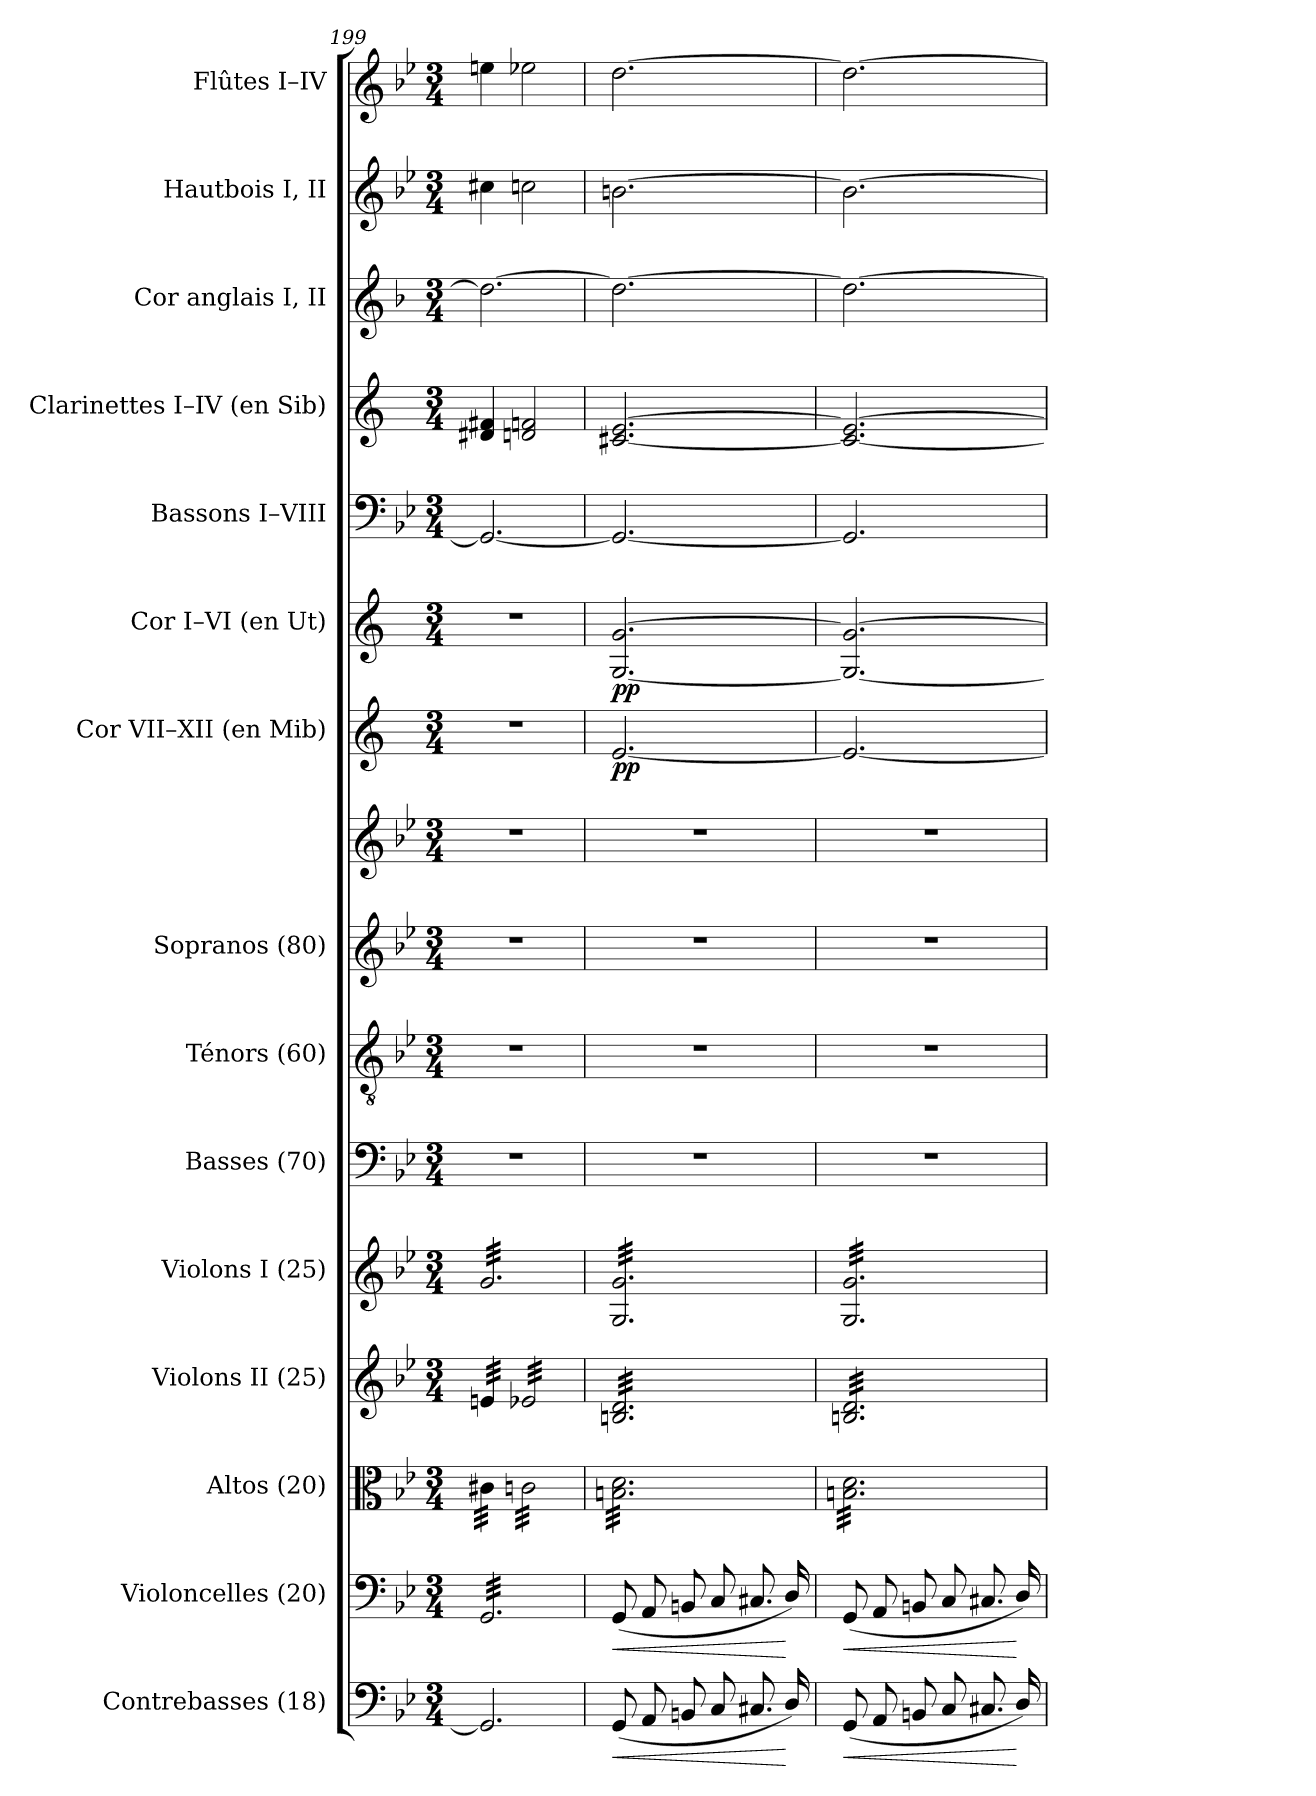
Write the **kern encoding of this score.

**kern	**dynam	**kern	**dynam	**kern	**kern	**kern	**kern	**kern	**kern	**kern	**kern	**dynam	**kern	**dynam	**kern	**kern	**kern	**kern	**kern
*part15	*part15	*part14	*part14	*part13	*part12	*part11	*part10	*part9	*part8	*part8	*part7	*part7	*part6	*part6	*part5	*part4	*part3	*part2	*part1
*staff16	*staff16	*staff15	*staff15	*staff14	*staff13	*staff12	*staff11	*staff10	*staff9	*staff8	*staff7	*staff7	*staff6	*staff6	*staff5	*staff4	*staff3	*staff2	*staff1
*I"Contrebasses (18)	*	*I"Violoncelles (20)	*	*I"Altos (20)	*I"Violons II (25)	*I"Violons I (25)	*I"Basses (70)	*I"Ténors (60)	*I"Sopranos (80)	*	*I"Cor VII–XII (en Mib)	*	*I"Cor I–VI (en Ut)	*	*I"Bassons I–VIII	*I"Clarinettes I–IV (en Sib)	*I"Cor anglais I, II	*I"Hautbois I, II	*I"Flûtes I–IV
*I'Cb.	*	*I'Vlles	*	*I'Altos	*I'Vns II	*I'Vns I	*I'Basses	*I'Tén.	*I'Sopr.	*	*I'Cor (Mib)	*	*I'Cor (Ut)	*	*I'Bns	*I'Cl. (Sib)	*I'C. a.	*I'Hb.	*I'Fl.
!!LO:PB:g=z
*clefF4	*	*clefF4	*	*clefC3	*clefG2	*clefG2	*clefF4	*clefGv2	*clefG2	*clefG2	*clefG2	*	*clefG2	*	*clefF4	*clefG2	*clefG2	*clefG2	*clefG2
*ITrd7c12	*	*	*	*	*	*	*	*ITrd7c12	*	*	*ITrd5c9	*	*ITrd7c12	*	*	*ITrd1c2	*ITrd4c7	*	*
*k[b-e-]	*	*k[b-e-]	*	*k[b-e-]	*k[b-e-]	*k[b-e-]	*k[b-e-]	*k[b-e-]	*k[b-e-]	*k[b-e-]	*k[b-e-a-]	*	*k[]	*	*k[b-e-]	*k[b-e-]	*k[b-e-]	*k[b-e-]	*k[b-e-]
*B-:	*	*B-:	*	*B-:	*B-:	*B-:	*B-:	*B-:	*B-:	*B-:	*E-:	*	*C:	*	*B-:	*B-:	*B-:	*B-:	*B-:
*M3/4	*	*M3/4	*	*M3/4	*M3/4	*M3/4	*M3/4	*M3/4	*M3/4	*M3/4	*M3/4	*	*M3/4	*	*M3/4	*M3/4	*M3/4	*M3/4	*M3/4
=199	=199	=199	=199	=199	=199	=199	=199	=199	=199	=199	=199	=199	=199	=199	=199	=199	=199	=199	=199
!	!	!	!	!	!	!	!LO:N:vis=1	!LO:N:vis=1	!LO:N:vis=1	!LO:N:vis=1	!LO:N:vis=1	!	!LO:N:vis=1	!	!	!	!	!	!
*	*	*tremolo	*	*	*	*	*	*	*	*	*	*	*	*	*	*	*	*	*
*	*	*	*	*tremolo	*	*	*	*	*	*	*	*	*	*	*	*	*	*	*
*	*	*	*	*	*tremolo	*	*	*	*	*	*	*	*	*	*	*	*	*	*
*	*	*	*	*	*	*tremolo	*	*	*	*	*	*	*	*	*	*	*	*	*
2.GGGi/]	.	32GGi/LLL	.	32c#Xi\LLL	32eni/LLL	32gi/LLL	2.r	2.r	2.r	2.r	2.r	.	2.r	.	2.GGi/_<	4c#Xi/ 4eni	2.gi\_>	4cc#Xi\	4eeni\
.	.	32GGi/	.	32c#Xi\	32eni/	32gi/	.	.	.	.	.	.	.	.	.	.	.	.	.
.	.	32GGi/	.	32c#Xi\	32eni/	32gi/	.	.	.	.	.	.	.	.	.	.	.	.	.
.	.	32GGi/	.	32c#Xi\	32eni/	32gi/	.	.	.	.	.	.	.	.	.	.	.	.	.
.	.	32GGi/	.	32c#Xi\	32eni/	32gi/	.	.	.	.	.	.	.	.	.	.	.	.	.
.	.	32GGi/	.	32c#Xi\	32eni/	32gi/	.	.	.	.	.	.	.	.	.	.	.	.	.
.	.	32GGi/	.	32c#Xi\	32eni/	32gi/	.	.	.	.	.	.	.	.	.	.	.	.	.
.	.	32GGi/	.	32c#Xi\JJJ	32eni/JJJ	32gi/	.	.	.	.	.	.	.	.	.	.	.	.	.
.	.	32GGi/	.	32cni\LLL	32e-Xi/LLL	32gi/	.	.	.	.	.	.	.	.	.	2cni/ 2e-Xi	.	2ccni\	2ee-Xi\
.	.	32GGi/	.	32cni\	32e-Xi/	32gi/	.	.	.	.	.	.	.	.	.	.	.	.	.
.	.	32GGi/	.	32cni\	32e-Xi/	32gi/	.	.	.	.	.	.	.	.	.	.	.	.	.
.	.	32GGi/	.	32cni\	32e-Xi/	32gi/	.	.	.	.	.	.	.	.	.	.	.	.	.
.	.	32GGi/	.	32cni\	32e-Xi/	32gi/	.	.	.	.	.	.	.	.	.	.	.	.	.
.	.	32GGi/	.	32cni\	32e-Xi/	32gi/	.	.	.	.	.	.	.	.	.	.	.	.	.
.	.	32GGi/	.	32cni\	32e-Xi/	32gi/	.	.	.	.	.	.	.	.	.	.	.	.	.
.	.	32GGi/	.	32cni\	32e-Xi/	32gi/	.	.	.	.	.	.	.	.	.	.	.	.	.
.	.	32GGi/	.	32cni\	32e-Xi/	32gi/	.	.	.	.	.	.	.	.	.	.	.	.	.
.	.	32GGi/	.	32cni\	32e-Xi/	32gi/	.	.	.	.	.	.	.	.	.	.	.	.	.
.	.	32GGi/	.	32cni\	32e-Xi/	32gi/	.	.	.	.	.	.	.	.	.	.	.	.	.
.	.	32GGi/	.	32cni\	32e-Xi/	32gi/	.	.	.	.	.	.	.	.	.	.	.	.	.
.	.	32GGi/	.	32cni\	32e-Xi/	32gi/	.	.	.	.	.	.	.	.	.	.	.	.	.
.	.	32GGi/	.	32cni\	32e-Xi/	32gi/	.	.	.	.	.	.	.	.	.	.	.	.	.
.	.	32GGi/	.	32cni\	32e-Xi/	32gi/	.	.	.	.	.	.	.	.	.	.	.	.	.
.	.	32GGi/JJJ	.	32cni\JJJ	32e-Xi/JJJ	32gi/JJJ	.	.	.	.	.	.	.	.	.	.	.	.	.
*	*	*Xtremolo	*	*	*	*	*	*	*	*	*	*	*	*	*	*	*	*	*
=200	=200	=200	=200	=200	=200	=200	=200	=200	=200	=200	=200	=200	=200	=200	=200	=200	=200	=200	=200
!	!LO:HP:b	!	!LO:HP:b	!	!	!	!LO:N:vis=1	!LO:N:vis=1	!LO:N:vis=1	!LO:N:vis=1	!	!	!	!	!	!	!	!	!
(8GGGi/	<	(8GGi/	<	32Bni\ 32diLLL	32Bni/ 32diLLL	32Gi/ 32giLLL	2.r	2.r	2.r	2.r	[<2.Gi/	pp	[<2.GGi/ [>2.Gi	pp	2.GGi/_<	[<2.Bni/ [>2.di	2.gi\_>	[>2.bni\	[>2.ddi\
.	.	.	.	32Bni\ 32di	32Bni/ 32di	32Gi/ 32gi	.	.	.	.	.	.	.	.	.	.	.	.	.
.	.	.	.	32Bni\ 32di	32Bni/ 32di	32Gi/ 32gi	.	.	.	.	.	.	.	.	.	.	.	.	.
.	.	.	.	32Bni\ 32di	32Bni/ 32di	32Gi/ 32gi	.	.	.	.	.	.	.	.	.	.	.	.	.
8AAAi/	.	8AAi/	.	32Bni\ 32di	32Bni/ 32di	32Gi/ 32gi	.	.	.	.	.	.	.	.	.	.	.	.	.
.	.	.	.	32Bni\ 32di	32Bni/ 32di	32Gi/ 32gi	.	.	.	.	.	.	.	.	.	.	.	.	.
.	.	.	.	32Bni\ 32di	32Bni/ 32di	32Gi/ 32gi	.	.	.	.	.	.	.	.	.	.	.	.	.
.	.	.	.	32Bni\ 32di	32Bni/ 32di	32Gi/ 32gi	.	.	.	.	.	.	.	.	.	.	.	.	.
8BBBni/	.	8BBni/	.	32Bni\ 32di	32Bni/ 32di	32Gi/ 32gi	.	.	.	.	.	.	.	.	.	.	.	.	.
.	.	.	.	32Bni\ 32di	32Bni/ 32di	32Gi/ 32gi	.	.	.	.	.	.	.	.	.	.	.	.	.
.	.	.	.	32Bni\ 32di	32Bni/ 32di	32Gi/ 32gi	.	.	.	.	.	.	.	.	.	.	.	.	.
.	.	.	.	32Bni\ 32di	32Bni/ 32di	32Gi/ 32gi	.	.	.	.	.	.	.	.	.	.	.	.	.
8CCi/	.	8Ci/	.	32Bni\ 32di	32Bni/ 32di	32Gi/ 32gi	.	.	.	.	.	.	.	.	.	.	.	.	.
.	.	.	.	32Bni\ 32di	32Bni/ 32di	32Gi/ 32gi	.	.	.	.	.	.	.	.	.	.	.	.	.
.	.	.	.	32Bni\ 32di	32Bni/ 32di	32Gi/ 32gi	.	.	.	.	.	.	.	.	.	.	.	.	.
.	.	.	.	32Bni\ 32di	32Bni/ 32di	32Gi/ 32gi	.	.	.	.	.	.	.	.	.	.	.	.	.
8.CC#Xi/	.	8.C#Xi/	.	32Bni\ 32di	32Bni/ 32di	32Gi/ 32gi	.	.	.	.	.	.	.	.	.	.	.	.	.
.	.	.	.	32Bni\ 32di	32Bni/ 32di	32Gi/ 32gi	.	.	.	.	.	.	.	.	.	.	.	.	.
.	.	.	.	32Bni\ 32di	32Bni/ 32di	32Gi/ 32gi	.	.	.	.	.	.	.	.	.	.	.	.	.
.	.	.	.	32Bni\ 32di	32Bni/ 32di	32Gi/ 32gi	.	.	.	.	.	.	.	.	.	.	.	.	.
.	.	.	.	32Bni\ 32di	32Bni/ 32di	32Gi/ 32gi	.	.	.	.	.	.	.	.	.	.	.	.	.
.	.	.	.	32Bni\ 32di	32Bni/ 32di	32Gi/ 32gi	.	.	.	.	.	.	.	.	.	.	.	.	.
16DDi/)	[	16Di/)	[	32Bni\ 32di	32Bni/ 32di	32Gi/ 32gi	.	.	.	.	.	.	.	.	.	.	.	.	.
.	.	.	.	32Bni\ 32diJJJ	32Bni/ 32diJJJ	32Gi/ 32giJJJ	.	.	.	.	.	.	.	.	.	.	.	.	.
=201	=201	=201	=201	=201	=201	=201	=201	=201	=201	=201	=201	=201	=201	=201	=201	=201	=201	=201	=201
!	!LO:HP:b	!	!LO:HP:b	!	!	!	!LO:N:vis=1	!LO:N:vis=1	!LO:N:vis=1	!LO:N:vis=1	!	!	!	!	!	!	!	!	!
(8GGGi/	<	(8GGi/	<	32Bni\ 32diLLL	32Bni/ 32diLLL	32Gi/ 32giLLL	2.r	2.r	2.r	2.r	2.Gi/_<	.	2.GGi/_< 2.Gi_>	.	2.GGi/]	2.Bi/_< 2.di_>	2.gi\_>	2.bi\_>	2.ddi\_>
.	.	.	.	32Bni\ 32di	32Bni/ 32di	32Gi/ 32gi	.	.	.	.	.	.	.	.	.	.	.	.	.
.	.	.	.	32Bni\ 32di	32Bni/ 32di	32Gi/ 32gi	.	.	.	.	.	.	.	.	.	.	.	.	.
.	.	.	.	32Bni\ 32di	32Bni/ 32di	32Gi/ 32gi	.	.	.	.	.	.	.	.	.	.	.	.	.
8AAAi/	.	8AAi/	.	32Bni\ 32di	32Bni/ 32di	32Gi/ 32gi	.	.	.	.	.	.	.	.	.	.	.	.	.
.	.	.	.	32Bni\ 32di	32Bni/ 32di	32Gi/ 32gi	.	.	.	.	.	.	.	.	.	.	.	.	.
.	.	.	.	32Bni\ 32di	32Bni/ 32di	32Gi/ 32gi	.	.	.	.	.	.	.	.	.	.	.	.	.
.	.	.	.	32Bni\ 32di	32Bni/ 32di	32Gi/ 32gi	.	.	.	.	.	.	.	.	.	.	.	.	.
8BBBni/	.	8BBni/	.	32Bni\ 32di	32Bni/ 32di	32Gi/ 32gi	.	.	.	.	.	.	.	.	.	.	.	.	.
.	.	.	.	32Bni\ 32di	32Bni/ 32di	32Gi/ 32gi	.	.	.	.	.	.	.	.	.	.	.	.	.
.	.	.	.	32Bni\ 32di	32Bni/ 32di	32Gi/ 32gi	.	.	.	.	.	.	.	.	.	.	.	.	.
.	.	.	.	32Bni\ 32di	32Bni/ 32di	32Gi/ 32gi	.	.	.	.	.	.	.	.	.	.	.	.	.
8CCi/	.	8Ci/	.	32Bni\ 32di	32Bni/ 32di	32Gi/ 32gi	.	.	.	.	.	.	.	.	.	.	.	.	.
.	.	.	.	32Bni\ 32di	32Bni/ 32di	32Gi/ 32gi	.	.	.	.	.	.	.	.	.	.	.	.	.
.	.	.	.	32Bni\ 32di	32Bni/ 32di	32Gi/ 32gi	.	.	.	.	.	.	.	.	.	.	.	.	.
.	.	.	.	32Bni\ 32di	32Bni/ 32di	32Gi/ 32gi	.	.	.	.	.	.	.	.	.	.	.	.	.
8.CC#Xi/	.	8.C#Xi/	.	32Bni\ 32di	32Bni/ 32di	32Gi/ 32gi	.	.	.	.	.	.	.	.	.	.	.	.	.
.	.	.	.	32Bni\ 32di	32Bni/ 32di	32Gi/ 32gi	.	.	.	.	.	.	.	.	.	.	.	.	.
.	.	.	.	32Bni\ 32di	32Bni/ 32di	32Gi/ 32gi	.	.	.	.	.	.	.	.	.	.	.	.	.
.	.	.	.	32Bni\ 32di	32Bni/ 32di	32Gi/ 32gi	.	.	.	.	.	.	.	.	.	.	.	.	.
.	.	.	.	32Bni\ 32di	32Bni/ 32di	32Gi/ 32gi	.	.	.	.	.	.	.	.	.	.	.	.	.
.	.	.	.	32Bni\ 32di	32Bni/ 32di	32Gi/ 32gi	.	.	.	.	.	.	.	.	.	.	.	.	.
16DDi/)	[	16Di/)	[	32Bni\ 32di	32Bni/ 32di	32Gi/ 32gi	.	.	.	.	.	.	.	.	.	.	.	.	.
.	.	.	.	32Bni\ 32diJJJ	32Bni/ 32diJJJ	32Gi/ 32giJJJ	.	.	.	.	.	.	.	.	.	.	.	.	.
*	*	*	*	*	*	*Xtremolo	*	*	*	*	*	*	*	*	*	*	*	*	*
*	*	*	*	*	*Xtremolo	*	*	*	*	*	*	*	*	*	*	*	*	*	*
*	*	*	*	*Xtremolo	*	*	*	*	*	*	*	*	*	*	*	*	*	*	*
=	=	=	=	=	=	=	=	=	=	=	=	=	=	=	=	=	=	=	=
*-	*-	*-	*-	*-	*-	*-	*-	*-	*-	*-	*-	*-	*-	*-	*-	*-	*-	*-	*-
